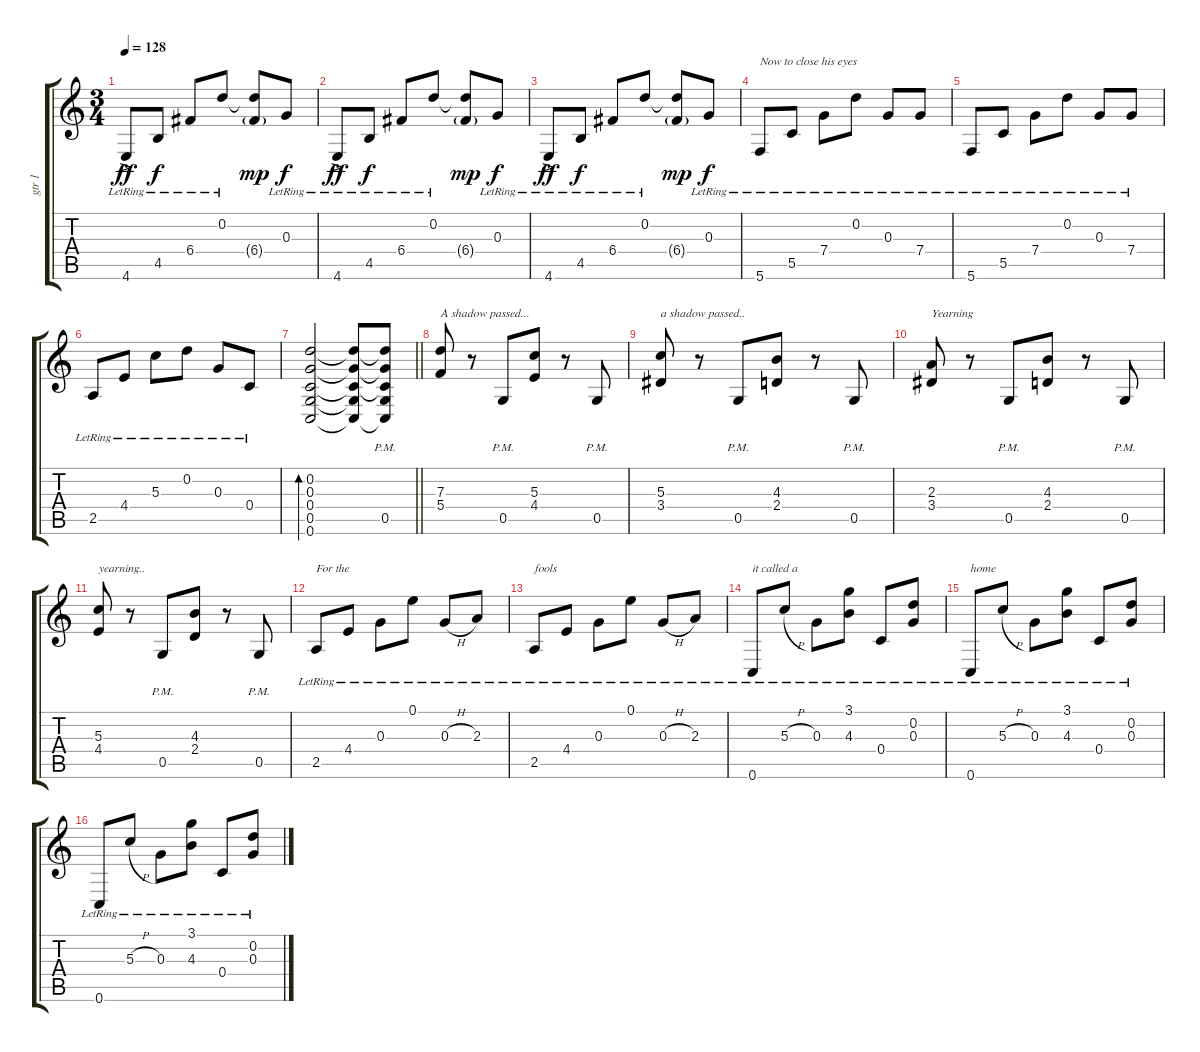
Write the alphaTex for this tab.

\track ("gtr 1" "gtr 1") {instrument acousticguitarsteel}
\staff {score tabs}
\tuning (E4 D4 G3 C3 G2 C2) {hide}
\ts (3 4)
\tempo 128
\clef g2
\ks c
4.6{ac lr}.8{dy ff} 4.5{lr}.8{dy f} 6.4{lr}.8 0.2{lr}.8 (0.2{t} 6.4{g}).8{dy mp} 0.3{lr}.8{dy f} |
4.6{ac lr}.8{dy ff} 4.5{lr}.8{dy f} 6.4{lr}.8 0.2{lr}.8 (0.2{t} 6.4{g}).8{dy mp} 0.3{lr}.8{dy f} |
4.6{ac lr}.8{dy ff} 4.5{lr}.8{dy f} 6.4{lr}.8 0.2{lr}.8 (0.2{t} 6.4{g}).8{dy mp} 0.3{lr}.8{dy f} |
5.6{lr}.8{txt "Now to close his eyes"} 5.5{lr}.8 7.4{lr}.8 0.2{lr}.8 0.3{lr}.8 7.4{lr}.8 |
5.6{lr}.8 5.5{lr}.8 7.4{lr}.8 0.2{lr}.8 0.3{lr}.8 7.4{lr}.8 |
2.5{lr}.8 4.4{lr}.8 5.3{lr}.8 0.2{lr}.8 0.3{lr}.8 0.4{lr}.8 |
\barLineRight lightlight
(0.2 0.3 0.4 0.5 0.6).2{bd 240} (0.2{t} 0.3{t} 0.4{t} 0.5{t} 0.6{t}).8 (0.2{t} 0.3{t} 0.4{t} 0.5{pm} 0.6{t}).8 |
(7.3 5.4).8{txt "A shadow passed..."} r.8 0.5{pm}.8 (5.3 4.4).8 r.8 0.5{pm}.8 |
(5.3 3.4).8{txt "a shadow passed.."} r.8 0.5{pm}.8 (4.3 2.4).8 r.8 0.5{pm}.8 |
(2.3 3.4).8{txt "Yearning"} r.8 0.5{pm}.8 (4.3 2.4).8 r.8 0.5{pm}.8 |
(5.3 4.4).8{txt "yearning.."} r.8 0.5{pm}.8 (4.3 2.4).8 r.8 0.5{pm}.8 |
2.5{lr}.8{txt "For the "} 4.4{lr}.8 0.3{lr}.8 0.1{lr}.8 0.3{h lr}.8 2.3{lr}.8 |
2.5{lr}.8{txt "fools"} 4.4{lr}.8 0.3{lr}.8 0.1{lr}.8 0.3{h lr}.8 2.3{lr}.8 |
0.6{lr}.8{txt "it called a"} 5.3{h lr}.8 0.3{lr}.8 (3.1{lr} 4.3{lr}).8 0.4{lr}.8 (0.2{lr} 0.3{lr}).8 |
0.6{lr}.8{txt "home"} 5.3{h lr}.8 0.3{lr}.8 (3.1{lr} 4.3{lr}).8 0.4{lr}.8 (0.2{lr} 0.3{lr}).8 |
0.6{lr}.8 5.3{h lr}.8 0.3{lr}.8 (3.1{lr} 4.3{lr}).8 0.4{lr}.8 (0.2{lr} 0.3{lr}).8
